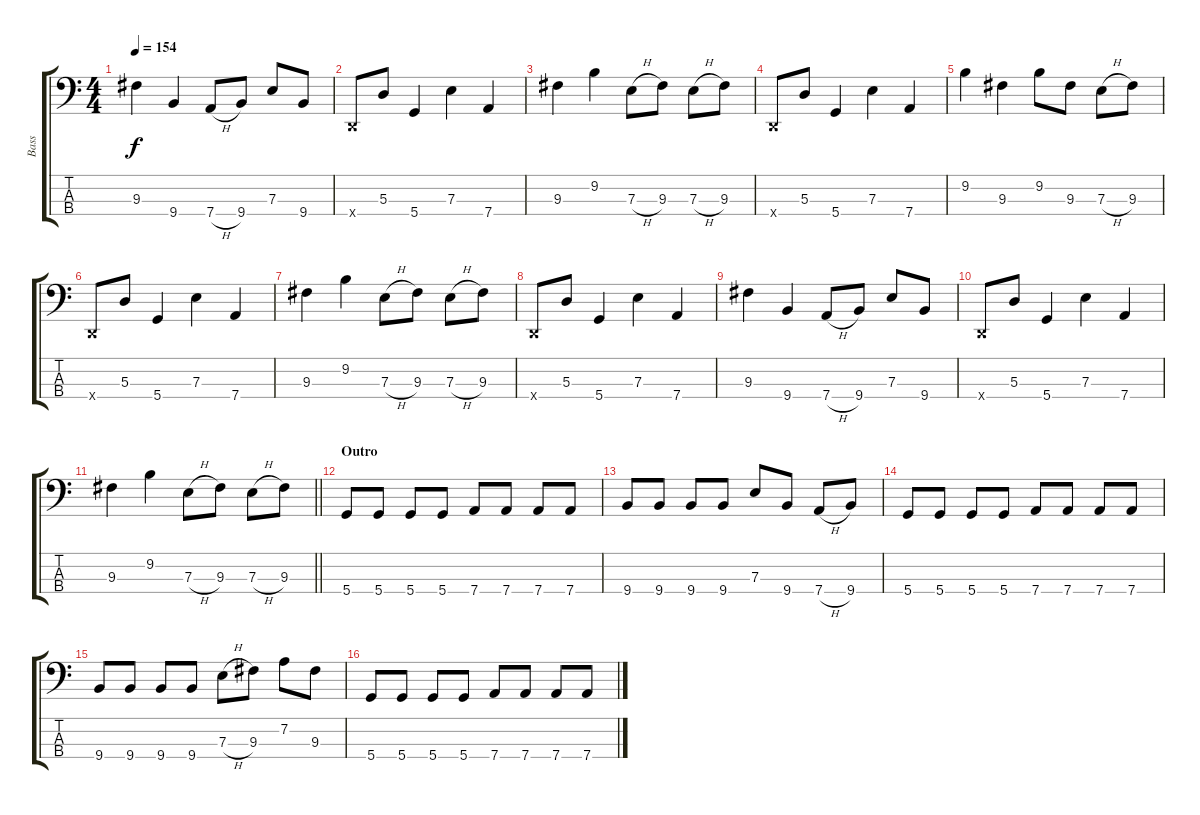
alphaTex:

\track ("Bass" "Bass") {instrument electricbassfinger}
\staff {score tabs}
\tuning (G2 D2 A1 D1) {hide}
\ts (4 4)
\tempo 154
\clef f4
\ks c
9.3.4{dy f} 9.4.4 7.4{h}.8 9.4.8 7.3.8 9.4.8 |
0.4{x}.8 5.3.8 5.4.4 7.3.4 7.4.4 |
9.3.4 9.2.4 7.3{h}.8 9.3.8 7.3{h}.8 9.3.8 |
0.4{x}.8 5.3.8 5.4.4 7.3.4 7.4.4 |
9.2.4 9.3.4 9.2.8 9.3.8 7.3{h}.8 9.3.8 |
0.4{x}.8 5.3.8 5.4.4 7.3.4 7.4.4 |
9.3.4 9.2.4 7.3{h}.8 9.3.8 7.3{h}.8 9.3.8 |
0.4{x}.8 5.3.8 5.4.4 7.3.4 7.4.4 |
9.3.4 9.4.4 7.4{h}.8 9.4.8 7.3.8 9.4.8 |
0.4{x}.8 5.3.8 5.4.4 7.3.4 7.4.4 |
\barLineRight lightlight
9.3.4 9.2.4 7.3{h}.8 9.3.8 7.3{h}.8 9.3.8 |
\section ("" "Outro")
5.4.8 5.4.8 5.4.8 5.4.8 7.4.8 7.4.8 7.4.8 7.4.8 |
9.4.8 9.4.8 9.4.8 9.4.8 7.3.8 9.4.8 7.4{h}.8 9.4.8 |
5.4.8 5.4.8 5.4.8 5.4.8 7.4.8 7.4.8 7.4.8 7.4.8 |
9.4.8 9.4.8 9.4.8 9.4.8 7.3{h}.8 9.3.8 7.2.8 9.3.8 |
5.4.8 5.4.8 5.4.8 5.4.8 7.4.8 7.4.8 7.4.8 7.4.8
